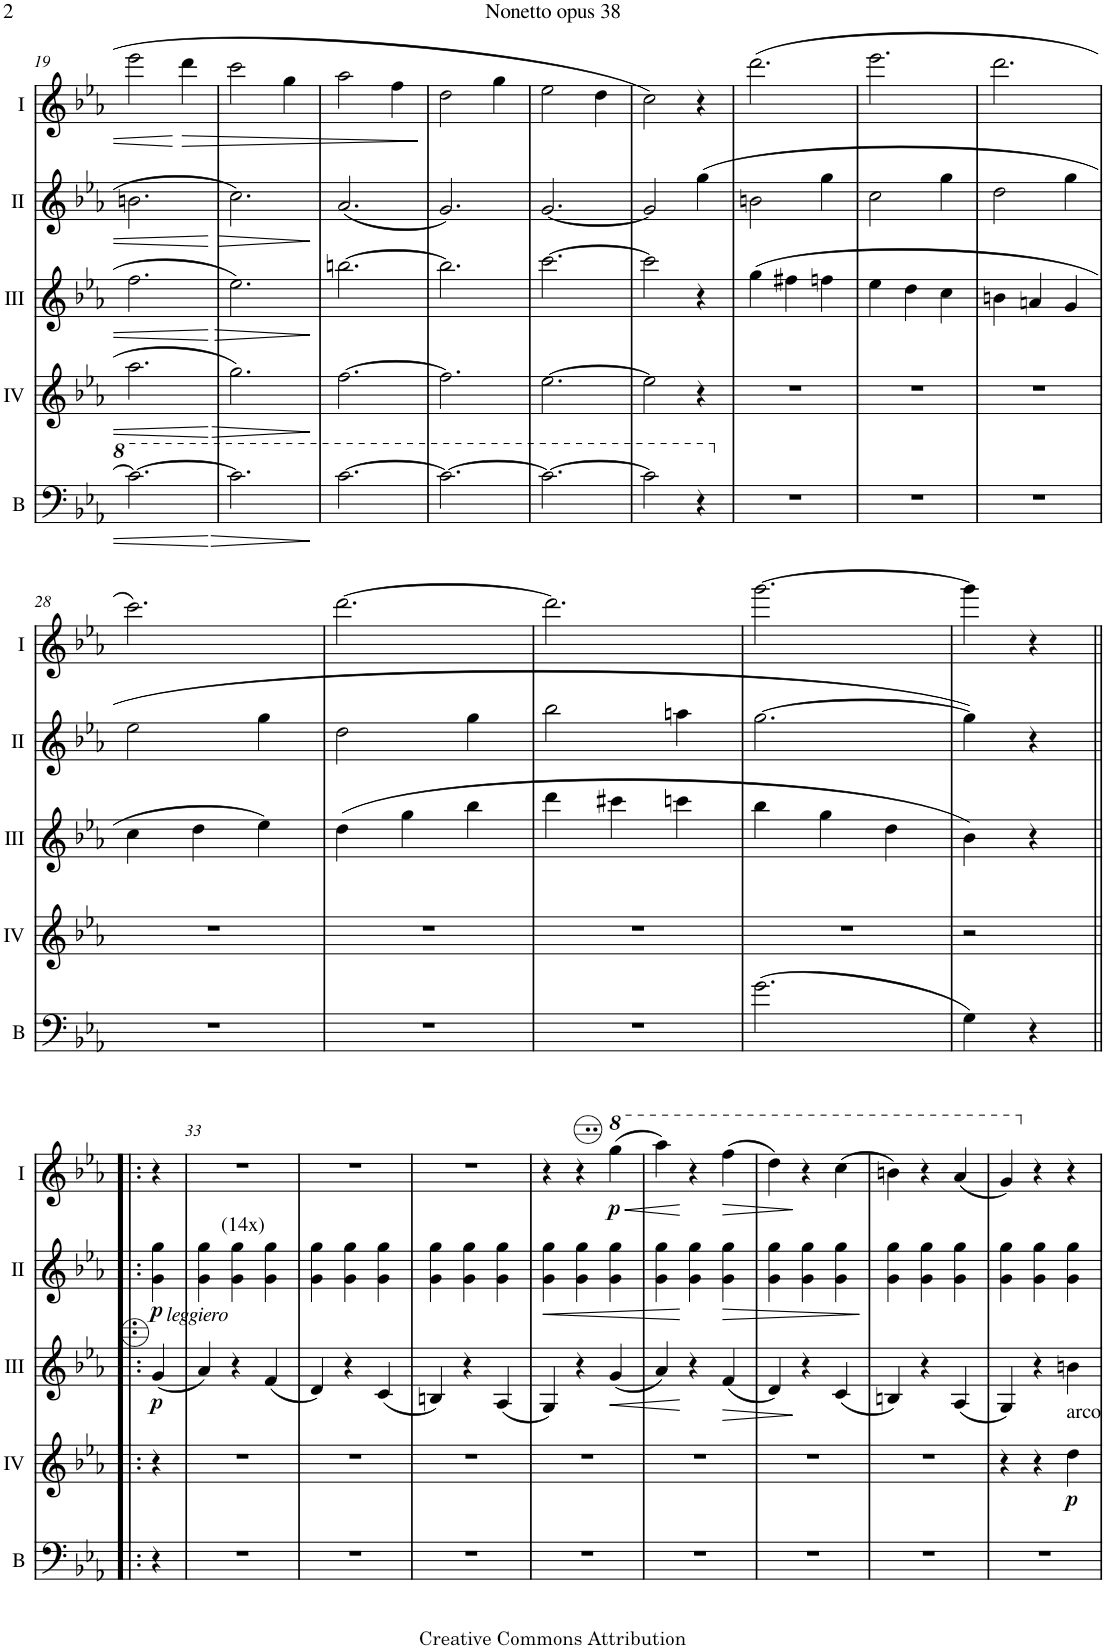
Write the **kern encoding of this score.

**kern	**dynam	**kern	**dynam	**kern	**dynam	**kern	**dynam	**kern	**dynam
*part5	*part5	*part4	*part4	*part3	*part3	*part2	*part2	*part1	*part1
*staff5	*staff5	*staff4	*staff4	*staff3	*staff3	*staff2	*staff2	*staff1	*staff1
*I"Bass	*	*I"Acc. 4	*	*I"Acc. 3	*	*I"Acc. 2	*	*I"Acc. 1	*
*I'B	*	*	*	*	*	*	*	*	*
!!LO:PB:g=z
*clefF4	*	*clefG2	*	*clefG2	*	*clefG2	*	*clefG2	*
*Trd7c12	*	*Trd7c12	*	*	*	*	*	*	*
*k[b-e-a-]	*	*k[b-e-a-]	*	*k[b-e-a-]	*	*k[b-e-a-]	*	*k[b-e-a-]	*
*M3/4	*	*M3/4	*	*M3/4	*	*M3/4	*	*M3/4	*
=19	=19	=19	=19	=19	=19	=19	=19	=19	=19
2.cc\_	.	2.aa-\	.	2.f\	.	2.bn\	.	2eee-\	.
!	!	!	!	!	!	!	!	!	!LO:HP:b
.	.	.	.	.	.	.	.	4ddd\	>
=20	=20	=20	=20	=20	=20	=20	=20	=20	=20
!	!LO:HP:b	!	!LO:HP:b	!	!LO:HP:b	!	!LO:HP:b	!	!
2.cc\]	>	2.gg\	>	2.e-\	>	2.cc\	>	2ccc\	.
.	.	.	.	.	.	.	.	4gg\	.
.	]	.	]	.	]	.	]	.	.
=21	=21	=21	=21	=21	=21	=21	=21	=21	=21
[2.cc\	.	[2.ff\	.	[2.bn\	.	(2.a-/	.	2aa-\	.
.	.	.	.	.	.	.	.	4ff\	.
.	.	.	.	.	.	.	.	.	]
=22	=22	=22	=22	=22	=22	=22	=22	=22	=22
2.cc\_	.	2.ff\]	.	2.b\]	.	2.g/)	.	2dd\	.
.	.	.	.	.	.	.	.	4gg\	.
=23	=23	=23	=23	=23	=23	=23	=23	=23	=23
2.cc\_	.	[2.ee-\	.	[2.cc\	.	[2.g/	.	2ee-\	.
.	.	.	.	.	.	.	.	4dd\	.
=24	=24	=24	=24	=24	=24	=24	=24	=24	=24
2cc\]	.	2ee-\]	.	2cc\]	.	2g/]	.	2cc\	.
4r	.	4r	.	4r	.	(4gg\	.	4r	.
=25	=25	=25	=25	=25	=25	=25	=25	=25	=25
2.r	.	2.r	.	(4g\	.	2bn\	.	(2.ddd\	.
.	.	.	.	4f#X\	.	.	.	.	.
.	.	.	.	4fn\	.	4gg\	.	.	.
=26	=26	=26	=26	=26	=26	=26	=26	=26	=26
2.r	.	2.r	.	4e-\	.	2cc\	.	2.eee-\	.
.	.	.	.	4d\	.	.	.	.	.
.	.	.	.	4c\	.	4gg\	.	.	.
=27	=27	=27	=27	=27	=27	=27	=27	=27	=27
2.r	.	2.r	.	4Bn\	.	2dd\	.	2.ddd\	.
.	.	.	.	4An/	.	.	.	.	.
.	.	.	.	4G/	.	4gg\	.	.	.
!!LO:LB:g=z
=28	=28	=28	=28	=28	=28	=28	=28	=28	=28
2.r	.	2.r	.	4c\	.	2ee-\	.	2.ccc\)	.
.	.	.	.	4d\	.	.	.	.	.
.	.	.	.	4e-\)	.	4gg\	.	.	.
=29	=29	=29	=29	=29	=29	=29	=29	=29	=29
2.r	.	2.r	.	(4d\	.	2dd\	.	[2.ddd\	.
.	.	.	.	4g\	.	.	.	.	.
.	.	.	.	4b-\	.	4gg\	.	.	.
=30	=30	=30	=30	=30	=30	=30	=30	=30	=30
2.r	.	2.r	.	4dd\	.	2bb-\	.	2.ddd\]	.
.	.	.	.	4cc#X\	.	.	.	.	.
.	.	.	.	4ccn\	.	4aan\	.	.	.
=31	=31	=31	=31	=31	=31	=31	=31	=31	=31
(2.g\	.	2.r	.	4b-\	.	[2.gg\	.	[2.ggg\	.
.	.	.	.	4g\	.	.	.	.	.
.	.	.	.	4d\	.	.	.	.	.
=32	=32	=32	=32	=32	=32	=32	=32	=32	=32
4G\)	.	2r	.	4B-\)	.	4gg\])	.	4ggg\]	.
4r	.	.	.	4r	.	4r	.	4r	.
!!LO:LB:g=z
=32X1!|:	=32X1!|:	=32X1!|:	=32X1!|:	=32X1!|:	=32X1!|:	=32X1!|:	=32X1!|:	=32X1!|:	=32X1!|:
!	!	!	!	!	!	!LO:TX:b:i:t=leggiero	!	!	!
!	!	!	!	!	!LO:DY:b	!	!LO:DY:b	!	!
4r	.	4r	.	(4g/	p	4g\ 4gg\	p	4r	.
=33	=33	=33	=33	=33	=33	=33	=33	=33	=33
2.r	.	2.r	.	4a-/)	.	4g\ 4gg\	.	2.r	.
!	!	!	!	!	!	!LO:TX:a:t=(14x)	!	!	!
.	.	.	.	4r	.	4g\ 4gg\	.	.	.
.	.	.	.	(4f/	.	4g\ 4gg\	.	.	.
=34	=34	=34	=34	=34	=34	=34	=34	=34	=34
2.r	.	2.r	.	4d/)	.	4g\ 4gg\	.	2.r	.
.	.	.	.	4r	.	4g\ 4gg\	.	.	.
.	.	.	.	(4c/	.	4g\ 4gg\	.	.	.
=35	=35	=35	=35	=35	=35	=35	=35	=35	=35
2.r	.	2.r	.	4Bn/)	.	4g\ 4gg\	.	2.r	.
.	.	.	.	4r	.	4g\ 4gg\	.	.	.
.	.	.	.	(4A-/	.	4g\ 4gg\	.	.	.
=36	=36	=36	=36	=36	=36	=36	=36	=36	=36
!	!	!	!	!	!	!	!LO:HP:b	!	!
2.r	.	2.r	.	4G/)	.	4g\ 4gg\	<	4r	.
.	.	.	.	4r	.	4g\ 4gg\	.	4r	.
!	!	!	!	!	!LO:HP:b	!	!	!	!LO:HP:b
!	!	!	!	!	!	!	!	!	!LO:DY:n=1:b
.	.	.	.	(4g/	<	4g\ 4gg\	.	(4ggg\	< p
=37	=37	=37	=37	=37	=37	=37	=37	=37	=37
*	*	*	*	*	*	*	*	*8va	*
2.r	.	2.r	.	4a-/)	.	4g\ 4gg\	.	4aaa-\)	.
.	.	.	.	4r	[	4g\ 4gg\	[	4r	[
!	!	!	!	!	!LO:HP:b	!	!LO:HP:b	!	!LO:HP:b
.	.	.	.	(4f/	>	4g\ 4gg\	>	(4fff\	>
=38	=38	=38	=38	=38	=38	=38	=38	=38	=38
2.r	.	2.r	.	4d/)	.	4g\ 4gg\	.	4ddd\)	.
.	.	.	.	4r	]	4g\ 4gg\	.	4r	]
.	.	.	.	(4c/	.	4g\ 4gg\	.	(4ccc\	.
.	.	.	.	.	.	.	]	.	.
=39	=39	=39	=39	=39	=39	=39	=39	=39	=39
2.r	.	2.r	.	4Bn/)	.	4g\ 4gg\	.	4bbn\)	.
.	.	.	.	4r	.	4g\ 4gg\	.	4r	.
.	.	.	.	(4A-/	.	4g\ 4gg\	.	(4aa-/	.
=40	=40	=40	=40	=40	=40	=40	=40	=40	=40
2.r	.	4r	.	4G/)	.	4g\ 4gg\	.	4gg/)	.
*	*	*	*	*	*	*	*	*X8va	*
.	.	4r	.	4r	.	4g\ 4gg\	.	4r	.
!	!	!LO:TX:a:t=arco	!	!	!	!	!	!	!
!	!	!	!LO:DY:b	!	!	!	!	!	!
.	.	4dd\	p	4bn\	.	4g\ 4gg\	.	4r	.
=	=	=	=	=	=	=	=	=	=
*-	*-	*-	*-	*-	*-	*-	*-	*-	*-
